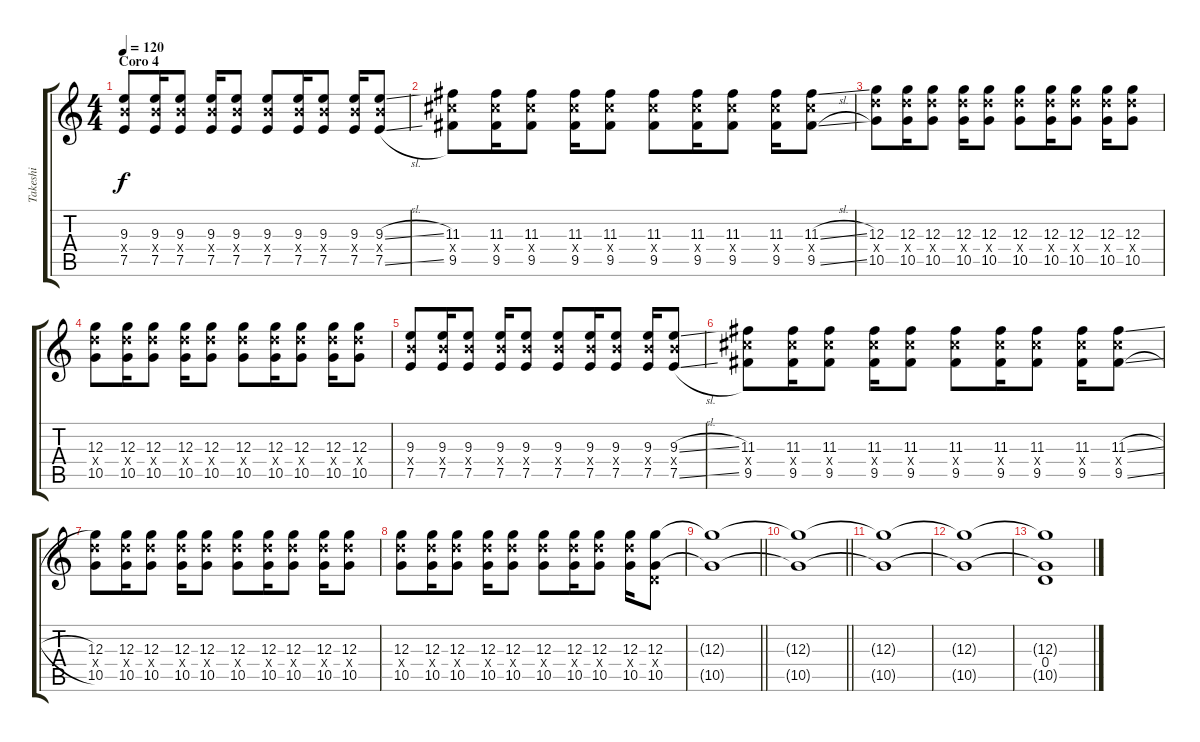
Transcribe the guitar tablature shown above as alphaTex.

\track ("Takeshi" "Takeshi") {instrument distortionguitar}
\staff {score tabs}
\tuning (E4 B3 G3 D3 A2 E2) {hide}
\ts (4 4)
\section ("" "Coro 4")
\tempo 120
\clef g2
\ks c
(9.3 9.4{x} 7.5).8{dy f} (9.3 9.4{x} 7.5).16 (9.3 9.4{x} 7.5).8 (9.3 9.4{x} 7.5).16 (9.3 9.4{x} 7.5).8 (9.3 9.4{x} 7.5).8 (9.3 9.4{x} 7.5).16 (9.3 9.4{x} 7.5).8 (9.3 9.4{x} 7.5).16 (9.3{sl} 9.4{x} 7.5{sl}).8 |
(11.3 11.4{x} 9.5).8 (11.3 11.4{x} 9.5).16 (11.3 11.4{x} 9.5).8 (11.3 11.4{x} 9.5).16 (11.3 11.4{x} 9.5).8 (11.3 11.4{x} 9.5).8 (11.3 11.4{x} 9.5).16 (11.3 11.4{x} 9.5).8 (11.3 11.4{x} 9.5).16 (11.3{sl} 11.4{x} 9.5{sl}).8 |
(12.3 12.4{x} 10.5).8 (12.3 12.4{x} 10.5).16 (12.3 12.4{x} 10.5).8 (12.3 12.4{x} 10.5).16 (12.3 12.4{x} 10.5).8 (12.3 12.4{x} 10.5).8 (12.3 12.4{x} 10.5).16 (12.3 12.4{x} 10.5).8 (12.3 12.4{x} 10.5).16 (12.3 12.4{x} 10.5).8 |
(12.3 12.4{x} 10.5).8 (12.3 12.4{x} 10.5).16 (12.3 12.4{x} 10.5).8 (12.3 12.4{x} 10.5).16 (12.3 12.4{x} 10.5).8 (12.3 12.4{x} 10.5).8 (12.3 12.4{x} 10.5).16 (12.3 12.4{x} 10.5).8 (12.3 12.4{x} 10.5).16 (12.3 12.4{x} 10.5).8 |
(9.3 9.4{x} 7.5).8 (9.3 9.4{x} 7.5).16 (9.3 9.4{x} 7.5).8 (9.3 9.4{x} 7.5).16 (9.3 9.4{x} 7.5).8 (9.3 9.4{x} 7.5).8 (9.3 9.4{x} 7.5).16 (9.3 9.4{x} 7.5).8 (9.3 9.4{x} 7.5).16 (9.3{sl} 9.4{x} 7.5{sl}).8 |
(11.3 11.4{x} 9.5).8 (11.3 11.4{x} 9.5).16 (11.3 11.4{x} 9.5).8 (11.3 11.4{x} 9.5).16 (11.3 11.4{x} 9.5).8 (11.3 11.4{x} 9.5).8 (11.3 11.4{x} 9.5).16 (11.3 11.4{x} 9.5).8 (11.3 11.4{x} 9.5).16 (11.3{sl} 11.4{x} 9.5{sl}).8 |
(12.3 12.4{x} 10.5).8 (12.3 12.4{x} 10.5).16 (12.3 12.4{x} 10.5).8 (12.3 12.4{x} 10.5).16 (12.3 12.4{x} 10.5).8 (12.3 12.4{x} 10.5).8 (12.3 12.4{x} 10.5).16 (12.3 12.4{x} 10.5).8 (12.3 12.4{x} 10.5).16 (12.3 12.4{x} 10.5).8 |
(12.3 12.4{x} 10.5).8 (12.3 12.4{x} 10.5).16 (12.3 12.4{x} 10.5).8 (12.3 12.4{x} 10.5).16 (12.3 12.4{x} 10.5).8 (12.3 12.4{x} 10.5).8 (12.3 12.4{x} 10.5).16 (12.3 12.4{x} 10.5).8 (12.3 12.4{x} 10.5).16 (12.3 0.4{x} 10.5).8 |
\barLineRight lightlight
(12.3{t} 10.5{t}).1{volume 12} |
\barLineRight lightlight
(12.3{t} 10.5{t}).1{volume 9} |
(12.3{t} 10.5{t}).1{volume 6} |
(12.3{t} 10.5{t}).1{volume 3} |
(12.3{t} 0.4 10.5{t}).1{volume 0}
